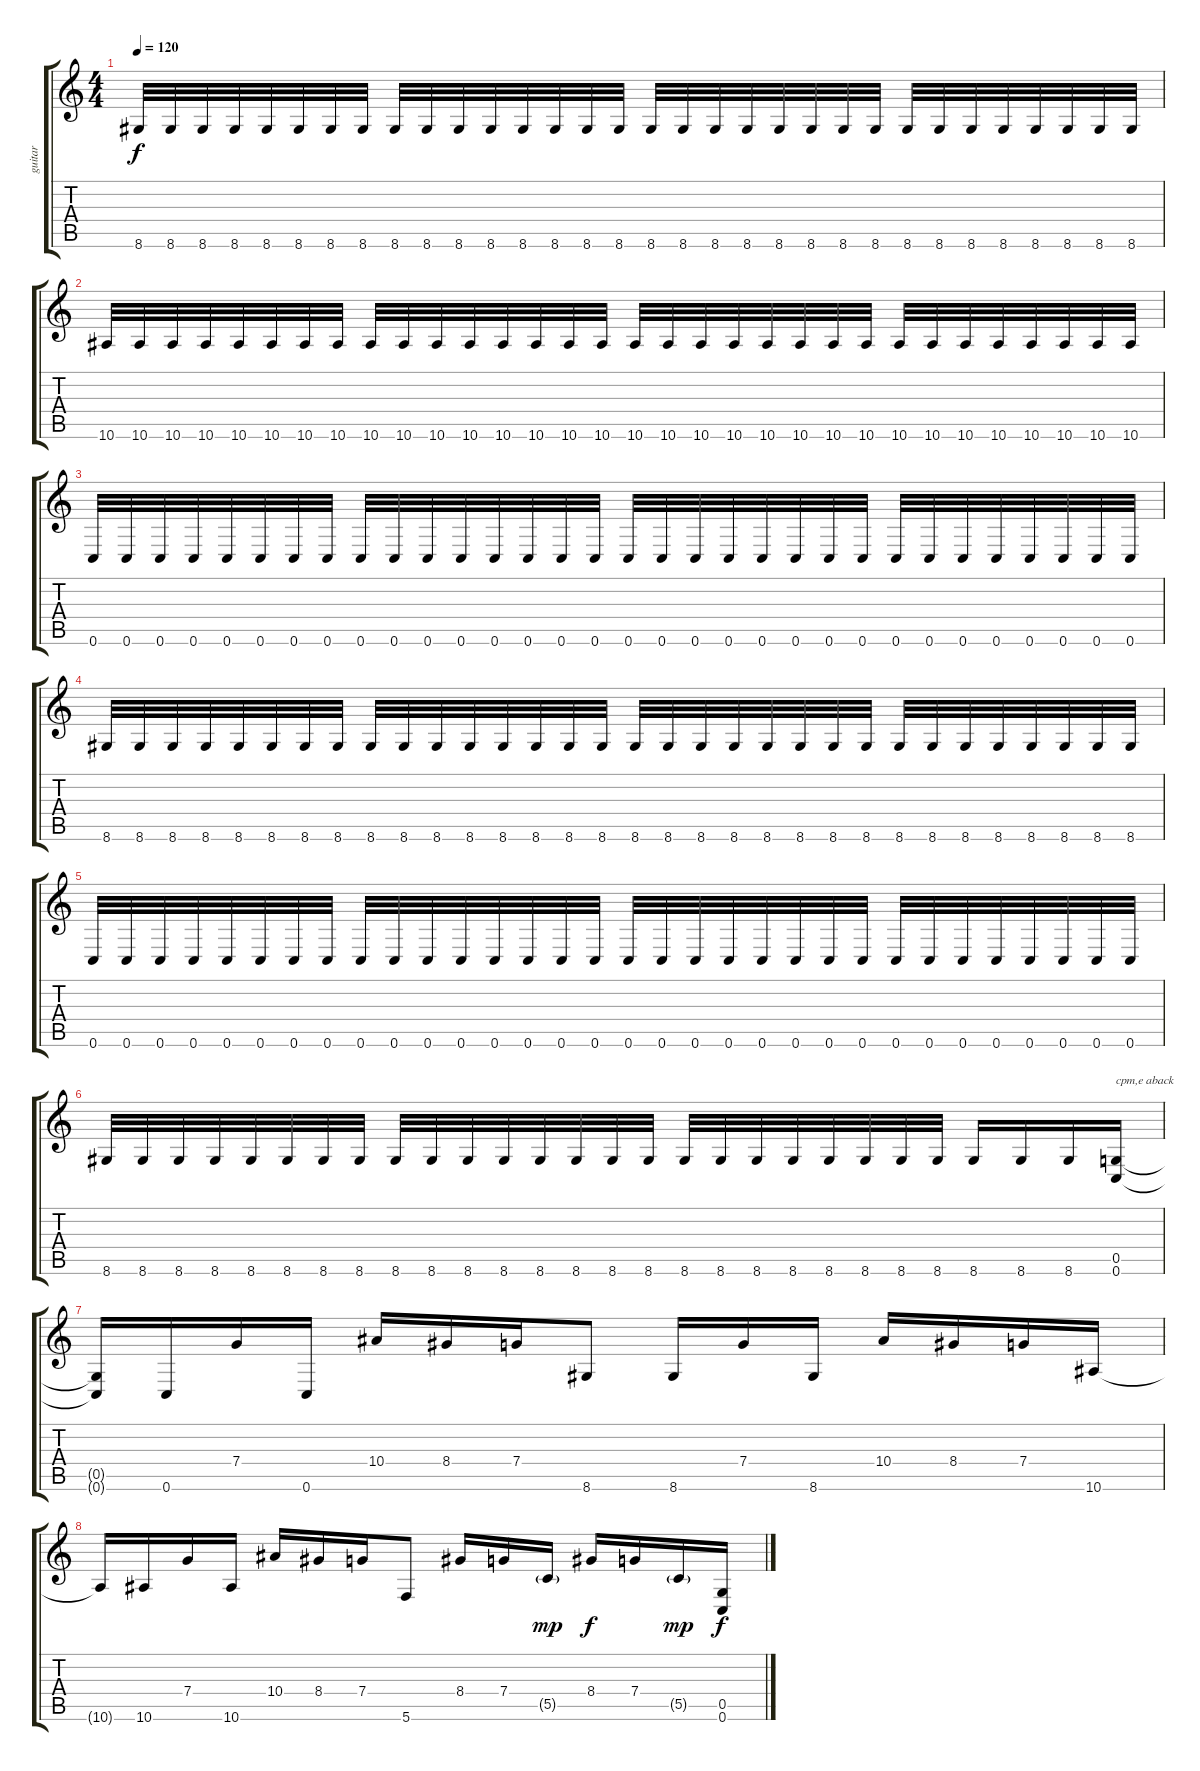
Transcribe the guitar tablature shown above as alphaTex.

\track ("guitar" "guitar") {instrument distortionguitar}
\staff {score tabs}
\tuning (D4 A3 F3 C3 G2 C2) {hide}
\ts (4 4)
\tempo 120
\clef g2
\ks c
8.6.32{dy f} 8.6.32 8.6.32 8.6.32 8.6.32 8.6.32 8.6.32 8.6.32 8.6.32 8.6.32 8.6.32 8.6.32 8.6.32 8.6.32 8.6.32 8.6.32 8.6.32 8.6.32 8.6.32 8.6.32 8.6.32 8.6.32 8.6.32 8.6.32 8.6.32 8.6.32 8.6.32 8.6.32 8.6.32 8.6.32 8.6.32 8.6.32 |
10.6.32 10.6.32 10.6.32 10.6.32 10.6.32 10.6.32 10.6.32 10.6.32 10.6.32 10.6.32 10.6.32 10.6.32 10.6.32 10.6.32 10.6.32 10.6.32 10.6.32 10.6.32 10.6.32 10.6.32 10.6.32 10.6.32 10.6.32 10.6.32 10.6.32 10.6.32 10.6.32 10.6.32 10.6.32 10.6.32 10.6.32 10.6.32 |
0.6.32 0.6.32 0.6.32 0.6.32 0.6.32 0.6.32 0.6.32 0.6.32 0.6.32 0.6.32 0.6.32 0.6.32 0.6.32 0.6.32 0.6.32 0.6.32 0.6.32 0.6.32 0.6.32 0.6.32 0.6.32 0.6.32 0.6.32 0.6.32 0.6.32 0.6.32 0.6.32 0.6.32 0.6.32 0.6.32 0.6.32 0.6.32 |
8.6.32 8.6.32 8.6.32 8.6.32 8.6.32 8.6.32 8.6.32 8.6.32 8.6.32 8.6.32 8.6.32 8.6.32 8.6.32 8.6.32 8.6.32 8.6.32 8.6.32 8.6.32 8.6.32 8.6.32 8.6.32 8.6.32 8.6.32 8.6.32 8.6.32 8.6.32 8.6.32 8.6.32 8.6.32 8.6.32 8.6.32 8.6.32 |
0.6.32 0.6.32 0.6.32 0.6.32 0.6.32 0.6.32 0.6.32 0.6.32 0.6.32 0.6.32 0.6.32 0.6.32 0.6.32 0.6.32 0.6.32 0.6.32 0.6.32 0.6.32 0.6.32 0.6.32 0.6.32 0.6.32 0.6.32 0.6.32 0.6.32 0.6.32 0.6.32 0.6.32 0.6.32 0.6.32 0.6.32 0.6.32 |
8.6.32 8.6.32 8.6.32 8.6.32 8.6.32 8.6.32 8.6.32 8.6.32 8.6.32 8.6.32 8.6.32 8.6.32 8.6.32 8.6.32 8.6.32 8.6.32 8.6.32 8.6.32 8.6.32 8.6.32 8.6.32 8.6.32 8.6.32 8.6.32 8.6.16 8.6.16 8.6.16 (0.5 0.6).16{txt "cpm,e aback"} |
(0.5{t} 0.6{t}).16 0.6.16 7.4.16 0.6.16 10.4.16 8.4.16 7.4.16 8.6.8 8.6.16 7.4.16 8.6.16 10.4.16 8.4.16 7.4.16 10.6.16 |
10.6{t}.16 10.6.16 7.4.16 10.6.16 10.4.16 8.4.16 7.4.16 5.6.8 8.4.16 7.4.16 5.5{g}.16{dy mp} 8.4.16{dy f} 7.4.16 5.5{g}.16{dy mp} (0.5 0.6).16{dy f}
